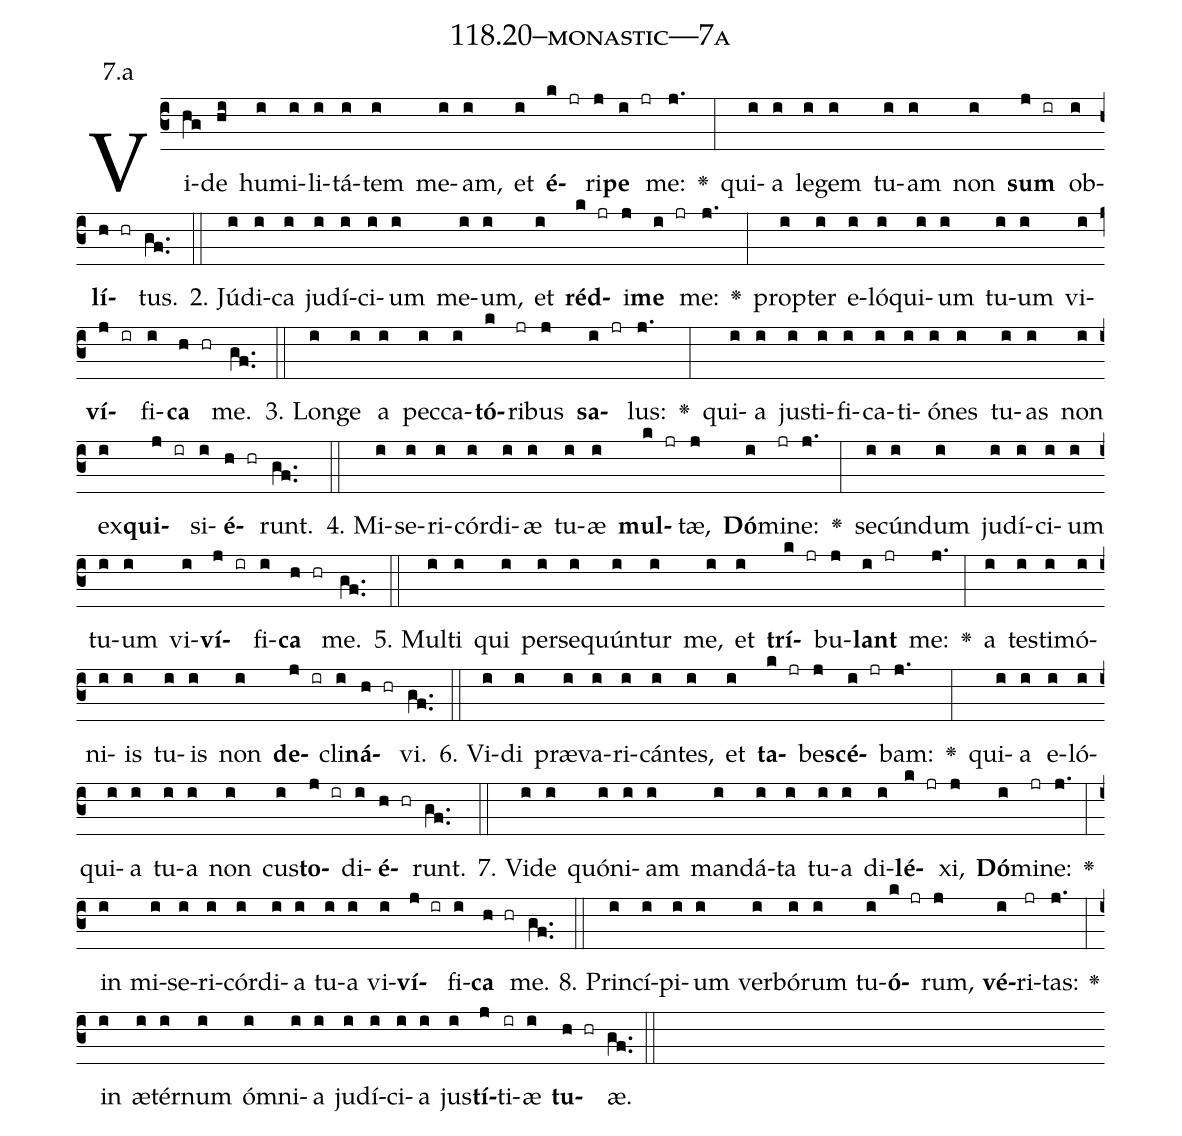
name: 118.20--monastic---7a;
annotation: 7.a;
%%
(c3)Vi(hg)de(hi) hu(i)mi(i)li(i)tá(i)tem(i) me(i)am,(i) et(i) <b>é</b>(k jr)ri(j)<b>pe</b>(i jr) me:(j.) <v>\greheightstar</v>(:) qui(i)a(i) le(i)gem(i) tu(i)am(i) non(i) <b>sum</b>(j ir) ob(i)<b>lí</b>(h hr)tus.(gf..) (::)
2. Jú(i)di(i)ca(i) ju(i)dí(i)ci(i)um(i) me(i)um,(i) et(i) <b>réd</b>(k jr)i(j)<b>me</b>(i jr) me:(j.) <v>\greheightstar</v>(:) prop(i)ter(i) e(i)ló(i)qui(i)um(i) tu(i)um(i) vi(i)<b>ví</b>(j ir)fi(i)<b>ca</b>(h hr) me.(gf..) (::)
3. Lon(i)ge(i) a(i) pec(i)ca(i)<b>tó</b>(k)ri(jr)bus(j) <b>sa</b>(i jr)lus:(j.) <v>\greheightstar</v>(:) qui(i)a(i) jus(i)ti(i)fi(i)ca(i)ti(i)ó(i)nes(i) tu(i)as(i) non(i) ex(i)<b>qui</b>(j ir)si(i)<b>é</b>(h hr)runt.(gf..) (::)
4. Mi(i)se(i)ri(i)cór(i)di(i)æ(i) tu(i)æ(i) <b>mul</b>(k jr)tæ,(j) <b>Dó</b>(i)mi(jr)ne:(j.) <v>\greheightstar</v>(:) se(i)cún(i)dum(i) ju(i)dí(i)ci(i)um(i) tu(i)um(i) vi(i)<b>ví</b>(j ir)fi(i)<b>ca</b>(h hr) me.(gf..) (::)
5. Mul(i)ti(i) qui(i) per(i)se(i)quún(i)tur(i) me,(i) et(i) <b>trí</b>(k jr)bu(j)<b>lant</b>(i jr) me:(j.) <v>\greheightstar</v>(:) a(i) tes(i)ti(i)mó(i)ni(i)is(i) tu(i)is(i) non(i) <b>de</b>(j ir)cli(i)<b>ná</b>(h hr)vi.(gf..) (::)
6. Vi(i)di(i) præ(i)va(i)ri(i)cán(i)tes,(i) et(i) <b>ta</b>(k jr)be(j)<b>scé</b>(i jr)bam:(j.) <v>\greheightstar</v>(:) qui(i)a(i) e(i)ló(i)qui(i)a(i) tu(i)a(i) non(i) cus(i)<b>to</b>(j ir)di(i)<b>é</b>(h hr)runt.(gf..) (::)
7. Vi(i)de(i) quón(i)i(i)am(i) man(i)dá(i)ta(i) tu(i)a(i) di(i)<b>lé</b>(k jr)xi,(j) <b>Dó</b>(i)mi(jr)ne:(j.) <v>\greheightstar</v>(:) in(i) mi(i)se(i)ri(i)cór(i)di(i)a(i) tu(i)a(i) vi(i)<b>ví</b>(j ir)fi(i)<b>ca</b>(h hr) me.(gf..) (::)
8. Prin(i)cí(i)pi(i)um(i) ver(i)bó(i)rum(i) tu(i)<b>ó</b>(k jr)rum,(j) <b>vé</b>(i)ri(jr)tas:(j.) <v>\greheightstar</v>(:) in(i) æ(i)tér(i)num(i) óm(i)ni(i)a(i) ju(i)dí(i)ci(i)a(i) jus(i)<b>tí</b>(j)ti(ir)æ(i) <b>tu</b>(h hr)æ.(gf..) (::)
